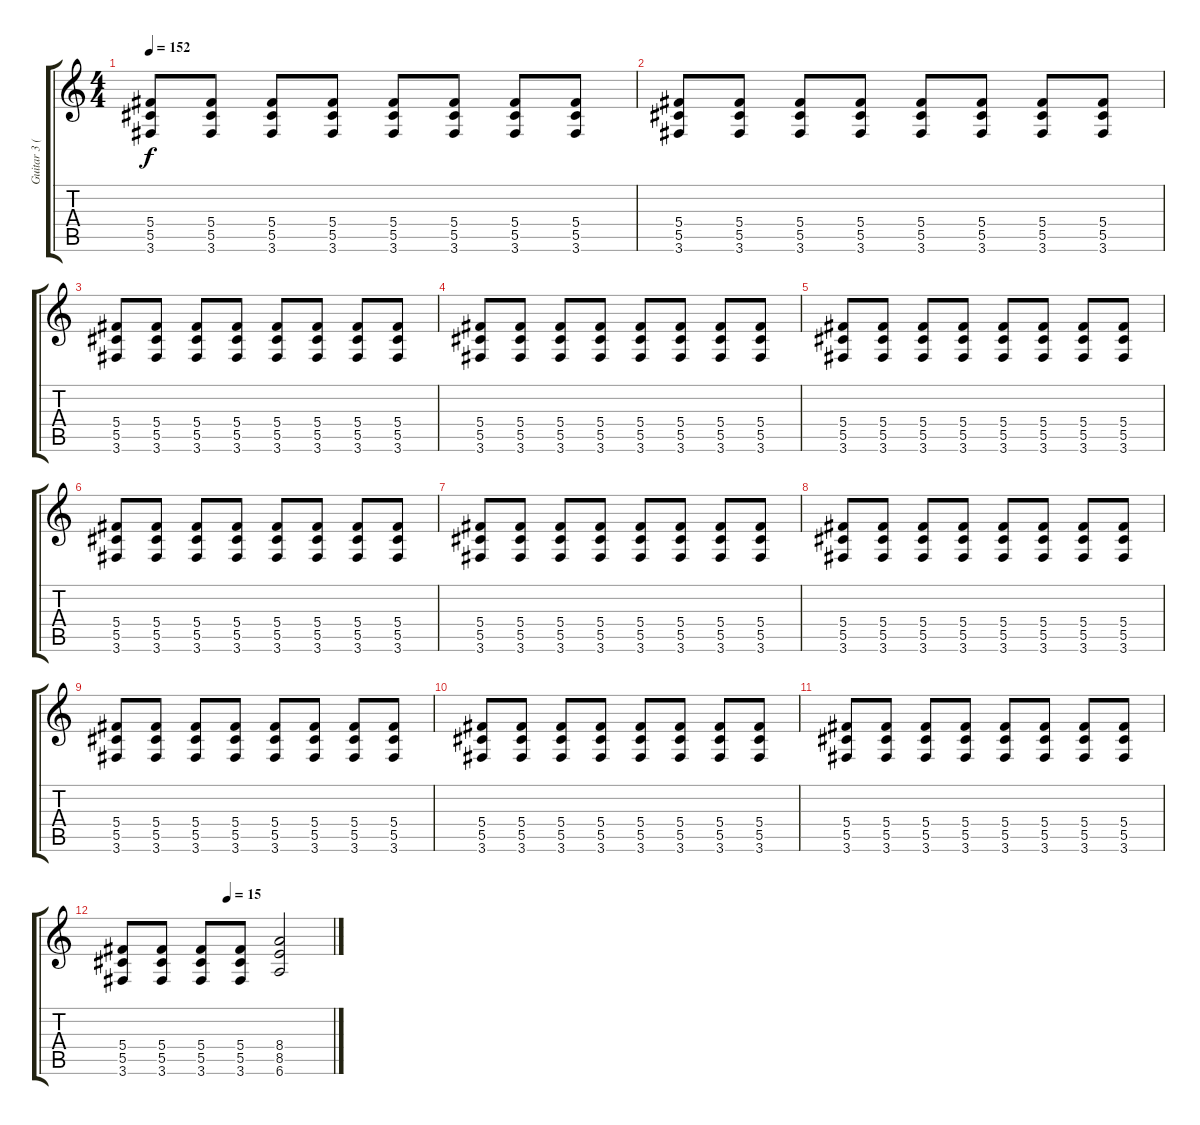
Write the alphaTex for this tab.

\track ("Guitar 3 (Izzy)" "Guitar 3 (") {instrument overdrivenguitar}
\staff {score tabs}
\tuning (Eb4 Bb3 Gb3 Db3 Ab2 Eb2) {hide}
\ts (4 4)
\tempo 152
\clef g2
\ks c
(5.4 5.5 3.6).8{dy f} (5.4 5.5 3.6).8 (5.4 5.5 3.6).8 (5.4 5.5 3.6).8 (5.4 5.5 3.6).8 (5.4 5.5 3.6).8 (5.4 5.5 3.6).8 (5.4 5.5 3.6).8 |
(5.4 5.5 3.6).8 (5.4 5.5 3.6).8 (5.4 5.5 3.6).8 (5.4 5.5 3.6).8 (5.4 5.5 3.6).8 (5.4 5.5 3.6).8 (5.4 5.5 3.6).8 (5.4 5.5 3.6).8 |
(5.4 5.5 3.6).8 (5.4 5.5 3.6).8 (5.4 5.5 3.6).8 (5.4 5.5 3.6).8 (5.4 5.5 3.6).8 (5.4 5.5 3.6).8 (5.4 5.5 3.6).8 (5.4 5.5 3.6).8 |
(5.4 5.5 3.6).8 (5.4 5.5 3.6).8 (5.4 5.5 3.6).8 (5.4 5.5 3.6).8 (5.4 5.5 3.6).8 (5.4 5.5 3.6).8 (5.4 5.5 3.6).8 (5.4 5.5 3.6).8 |
(5.4 5.5 3.6).8 (5.4 5.5 3.6).8 (5.4 5.5 3.6).8 (5.4 5.5 3.6).8 (5.4 5.5 3.6).8 (5.4 5.5 3.6).8 (5.4 5.5 3.6).8 (5.4 5.5 3.6).8 |
(5.4 5.5 3.6).8 (5.4 5.5 3.6).8 (5.4 5.5 3.6).8 (5.4 5.5 3.6).8 (5.4 5.5 3.6).8 (5.4 5.5 3.6).8 (5.4 5.5 3.6).8 (5.4 5.5 3.6).8 |
(5.4 5.5 3.6).8 (5.4 5.5 3.6).8 (5.4 5.5 3.6).8 (5.4 5.5 3.6).8 (5.4 5.5 3.6).8 (5.4 5.5 3.6).8 (5.4 5.5 3.6).8 (5.4 5.5 3.6).8 |
(5.4 5.5 3.6).8 (5.4 5.5 3.6).8 (5.4 5.5 3.6).8 (5.4 5.5 3.6).8 (5.4 5.5 3.6).8 (5.4 5.5 3.6).8 (5.4 5.5 3.6).8 (5.4 5.5 3.6).8 |
(5.4 5.5 3.6).8 (5.4 5.5 3.6).8 (5.4 5.5 3.6).8 (5.4 5.5 3.6).8 (5.4 5.5 3.6).8 (5.4 5.5 3.6).8 (5.4 5.5 3.6).8 (5.4 5.5 3.6).8 |
(5.4 5.5 3.6).8 (5.4 5.5 3.6).8 (5.4 5.5 3.6).8 (5.4 5.5 3.6).8 (5.4 5.5 3.6).8 (5.4 5.5 3.6).8 (5.4 5.5 3.6).8 (5.4 5.5 3.6).8 |
(5.4 5.5 3.6).8 (5.4 5.5 3.6).8 (5.4 5.5 3.6).8 (5.4 5.5 3.6).8 (5.4 5.5 3.6).8 (5.4 5.5 3.6).8 (5.4 5.5 3.6).8 (5.4 5.5 3.6).8 |
\tempo (15 0.5)
(5.4 5.5 3.6).8 (5.4 5.5 3.6).8 (5.4 5.5 3.6).8 (5.4 5.5 3.6).8 (8.4 8.5 6.6).2{volume 0}
